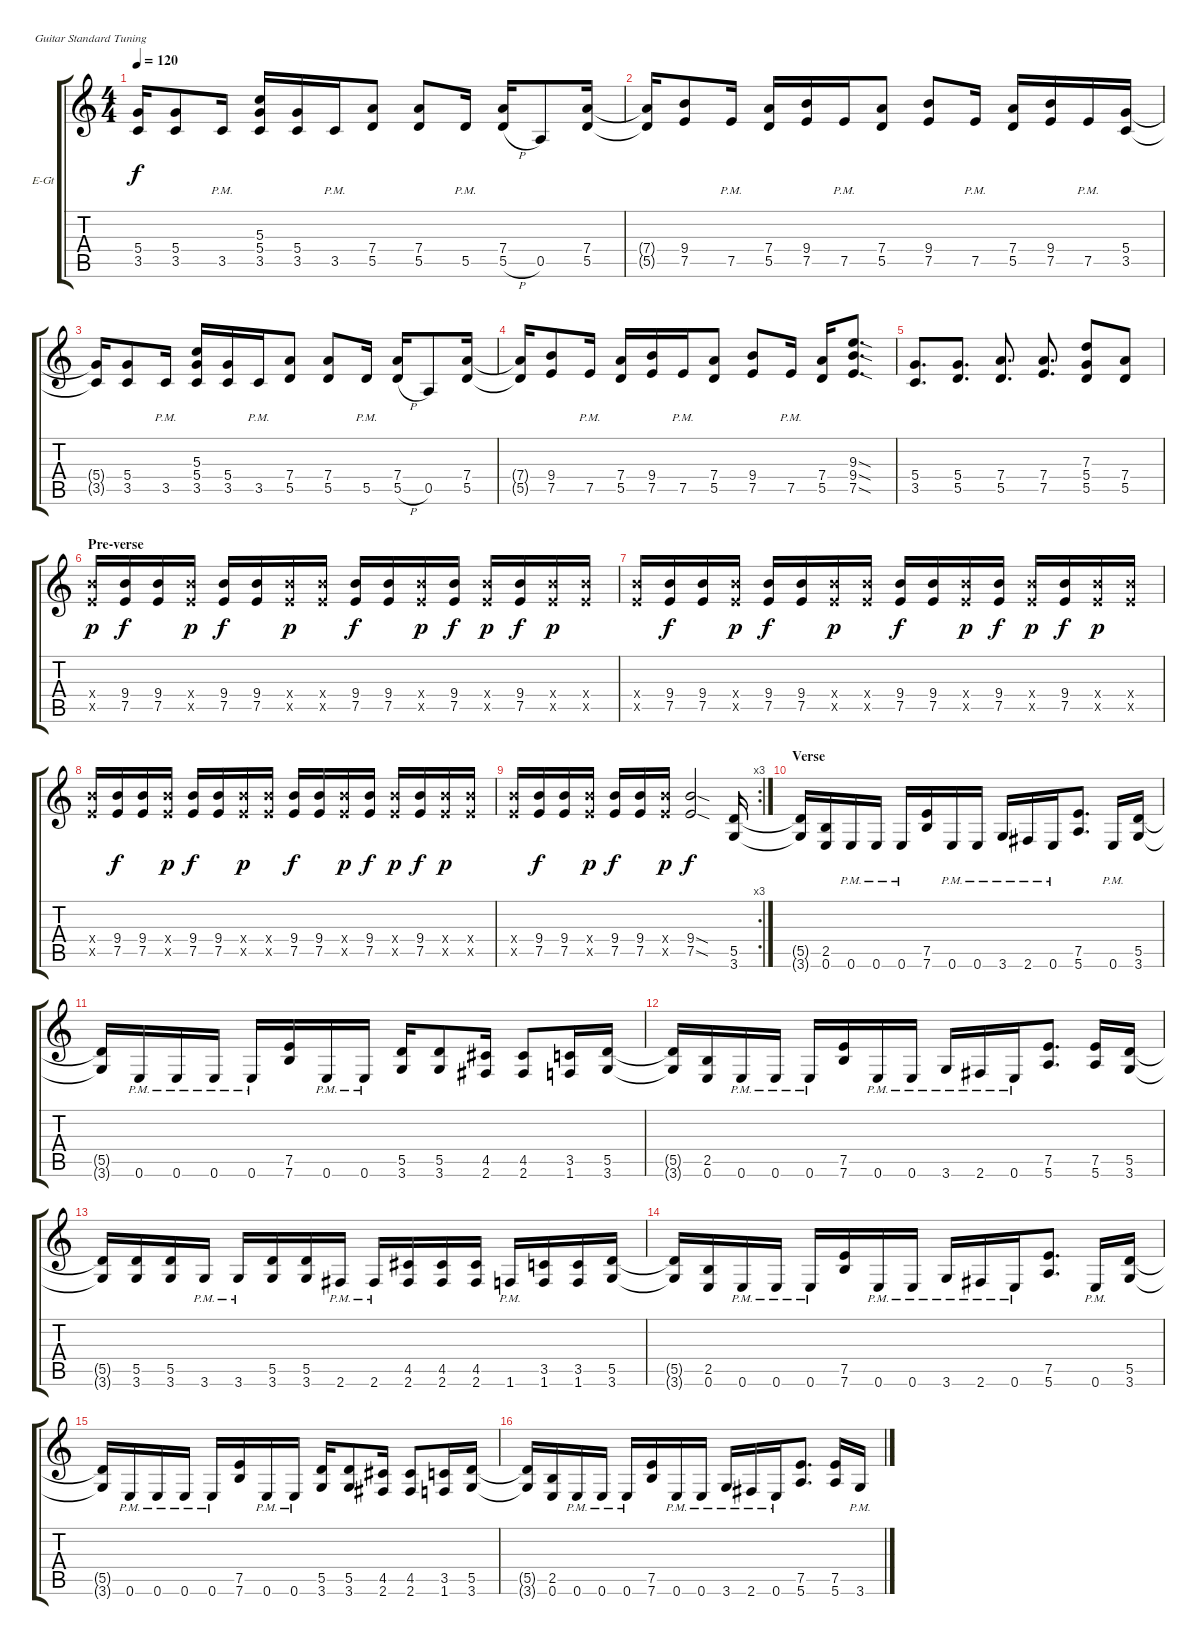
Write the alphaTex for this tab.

\defaultSystemsLayout 4
\bracketExtendMode groupsimilarinstruments
\firstSystemTrackNameOrientation horizontal
\otherSystemsTrackNameOrientation horizontal
\track ("Right Guitar" "E-Gt") {instrument distortionguitar}
\staff {score tabs}
\tuning (E4 B3 G3 D3 A2 E2)
\ts (4 4)
\tempo 120
\clef g2
\scale
0.499913
\ks c
(3.5{t} 5.4{t}).16{dy f} (3.5 5.4).8 3.5{pm}.16 (3.5 5.4 5.3).16 (3.5 5.4).16 3.5{pm}.16 (5.5 7.4).8 (5.5 7.4).8 5.5{pm}.16 (5.5{h} 7.4).16 0.5.8 (5.5 7.4).16 |
\scale
0.507411 (5.5{t} 7.4{t}).16 (7.5 9.4).8 7.5{pm}.16 (5.5 7.4).16 (7.5 9.4).16 7.5{pm}.16 (5.5 7.4).8 (7.5 9.4).8 7.5{pm}.16 (5.5 7.4).16 (7.5 9.4).16 7.5{pm}.16 (3.5 5.4).16 |
\scale
0.493303 (3.5{t} 5.4{t}).16 (3.5 5.4).8 3.5{pm}.16 (3.5 5.4 5.3).16 (3.5 5.4).16 3.5{pm}.16 (5.5 7.4).8 (5.5 7.4).8 5.5{pm}.16 (5.5{h} 7.4).16 0.5.8 (5.5 7.4).16 |
\scale
0.522423 (5.5{t} 7.4{t}).16 (7.5 9.4).8 7.5{pm}.16 (5.5 7.4).16 (7.5 9.4).16 7.5{pm}.16 (5.5 7.4).8 (7.5 9.4).8 7.5{pm}.16 (5.5 7.4).16 (7.5{sod} 9.4{sod} 9.3{sod}).8{d} |
\scale
0.477419 (3.5 5.4).8{d} (5.5 5.4).8{d} (5.5 7.4).8{d} (7.5 7.4).8{d} (5.4 5.5 7.3).8 (5.5 7.4).8 |
\section ("" "Pre-verse")
\scale
0.516569 (7.5{x} 9.4{x}).16{dy p} (7.5 9.4).16{dy f} (9.4 7.5).16 (7.5{x} 9.4{x}).16{dy p} (7.5 9.4).16{dy f} (9.4 7.5).16 (7.5{x} 9.4{x}).16{dy p} (7.5{x} 9.4{x}).16 (7.5 9.4).16{dy f} (9.4 7.5).16 (7.5{x} 9.4{x}).16{dy p} (7.5 9.4).16{dy f} (7.5{x} 9.4{x}).16{dy p} (7.5 9.4).16{dy f} (7.5{x} 9.4{x}).16{dy p} (7.5{x} 9.4{x}).16 |
\scale
0.483422 (7.5{x} 9.4{x}).16 (7.5 9.4).16{dy f} (9.4 7.5).16 (7.5{x} 9.4{x}).16{dy p} (7.5 9.4).16{dy f} (9.4 7.5).16 (7.5{x} 9.4{x}).16{dy p} (7.5{x} 9.4{x}).16 (7.5 9.4).16{dy f} (9.4 7.5).16 (7.5{x} 9.4{x}).16{dy p} (7.5 9.4).16{dy f} (7.5{x} 9.4{x}).16{dy p} (7.5 9.4).16{dy f} (7.5{x} 9.4{x}).16{dy p} (7.5{x} 9.4{x}).16 |
\scale
0.522168 (7.5{x} 9.4{x}).16 (7.5 9.4).16{dy f} (9.4 7.5).16 (7.5{x} 9.4{x}).16{dy p} (7.5 9.4).16{dy f} (9.4 7.5).16 (7.5{x} 9.4{x}).16{dy p} (7.5{x} 9.4{x}).16 (7.5 9.4).16{dy f} (9.4 7.5).16 (7.5{x} 9.4{x}).16{dy p} (7.5 9.4).16{dy f} (7.5{x} 9.4{x}).16{dy p} (7.5 9.4).16{dy f} (7.5{x} 9.4{x}).16{dy p} (7.5{x} 9.4{x}).16 |
\rc 3
\scale
0.4804 (7.5{x} 9.4{x}).16 (7.5 9.4).16{dy f} (9.4 7.5).16 (7.5{x} 9.4{x}).16{dy p} (7.5 9.4).16{dy f} (9.4 7.5).16 (7.5{x} 9.4{x}).16{dy p} (7.5{sod} 9.4{sod}).2{dy f} (3.6 5.5).16 |
\section ("" "Verse")
\scale
0.51805 (3.6{t} 5.5{t}).16 (0.6 2.5).16 0.6{pm}.16 0.6{pm}.16 0.6{pm}.16 (7.6 7.5).16 0.6{pm}.16 0.6{pm}.16 3.6{pm}.16 2.6{pm}.16 0.6{pm}.16 (5.6 7.5).8{d} 0.6{pm}.16 (3.6 5.5).16 |
\scale
0.485117 (3.6{t} 5.5{t}).16 0.6{pm}.16 0.6{pm}.16 0.6{pm}.16 0.6{pm}.16 (7.6 7.5).16 0.6{pm}.16 0.6{pm}.16 (3.6 5.5).16 (5.5 3.6).8 (2.6 4.5).16 (2.6 4.5).8 (1.6 3.5).16 (3.6 5.5).16 |
\scale
0.515126 (3.6{t} 5.5{t}).16 (0.6 2.5).16 0.6{pm}.16 0.6{pm}.16 0.6{pm}.16 (7.6 7.5).16 0.6{pm}.16 0.6{pm}.16 3.6{pm}.16 2.6{pm}.16 0.6{pm}.16 (5.6 7.5).8{d} (5.6 7.5).16 (3.6 5.5).16 |
\scale
0.484882 (5.5{t} 3.6{t}).16 (5.5 3.6).16 (5.5 3.6).16 3.6{pm}.16 3.6{pm}.16 (5.5 3.6).16 (5.5 3.6).16 2.6{pm}.16 2.6{pm}.16 (4.5 2.6).16 (4.5 2.6).16 (4.5 2.6).16 1.6{pm}.16 (3.5 1.6).16 (3.5 1.6).16 (3.6 5.5).16 |
\scale
0.522333 (3.6{t} 5.5{t}).16 (0.6 2.5).16 0.6{pm}.16 0.6{pm}.16 0.6{pm}.16 (7.6 7.5).16 0.6{pm}.16 0.6{pm}.16 3.6{pm}.16 2.6{pm}.16 0.6{pm}.16 (5.6 7.5).8{d} 0.6{pm}.16 (3.6 5.5).16 |
\scale
0.48085 (3.6{t} 5.5{t}).16 0.6{pm}.16 0.6{pm}.16 0.6{pm}.16 0.6{pm}.16 (7.6 7.5).16 0.6{pm}.16 0.6{pm}.16 (3.6 5.5).16 (5.5 3.6).8 (2.6 4.5).16 (2.6 4.5).8 (1.6 3.5).16 (3.6 5.5).16 |
\scale
0.516553 (3.6{t} 5.5{t}).16 (0.6 2.5).16 0.6{pm}.16 0.6{pm}.16 0.6{pm}.16 (7.6 7.5).16 0.6{pm}.16 0.6{pm}.16 3.6{pm}.16 2.6{pm}.16 0.6{pm}.16 (5.6 7.5).8{d} (5.6 7.5).16 3.6{pm}.16
